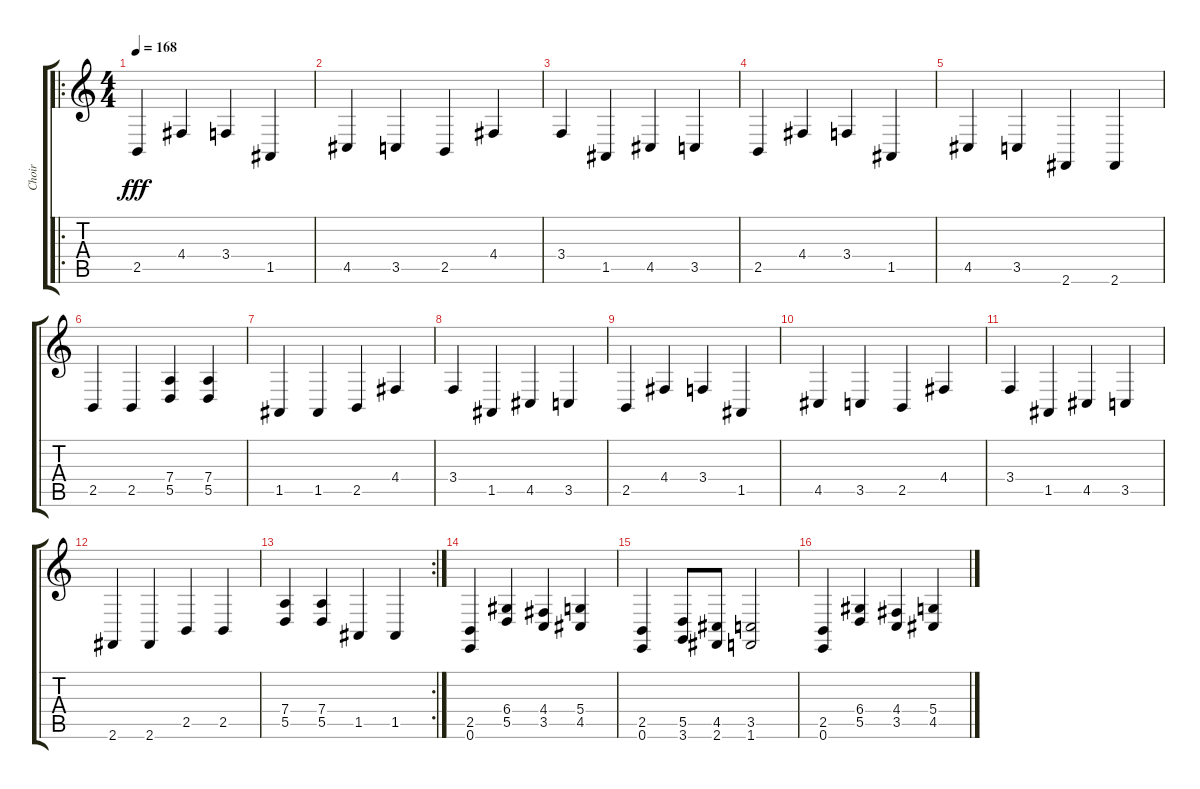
\track ("Choir" "Choir") {instrument choiraahs}
\staff {score tabs}
\tuning (E4 B3 G3 D3 A2 E2) {hide}
\ro
\ts (4 4)
\tempo 168
\clef g2
\ks c
2.5.4{dy fff} 4.4.4 3.4.4 1.5.4 |
4.5.4 3.5.4 2.5.4 4.4.4 |
3.4.4 1.5.4 4.5.4 3.5.4 |
2.5.4 4.4.4 3.4.4 1.5.4 |
4.5.4 3.5.4 2.6.4 2.6.4 |
2.5.4 2.5.4 (7.4 5.5).4 (7.4 5.5).4 |
1.5.4 1.5.4 2.5.4 4.4.4 |
3.4.4 1.5.4 4.5.4 3.5.4 |
2.5.4 4.4.4 3.4.4 1.5.4 |
4.5.4 3.5.4 2.5.4 4.4.4 |
3.4.4 1.5.4 4.5.4 3.5.4 |
2.6.4 2.6.4 2.5.4 2.5.4 |
\rc 2
(7.4 5.5).4 (7.4 5.5).4 1.5.4 1.5.4 |
(2.5 0.6).4 (6.4 5.5).4 (4.4 3.5).4 (5.4 4.5).4 |
(2.5 0.6).4 (5.5 3.6).8 (4.5 2.6).8 (3.5 1.6).2 |
(2.5 0.6).4 (6.4 5.5).4 (4.4 3.5).4 (5.4 4.5).4
